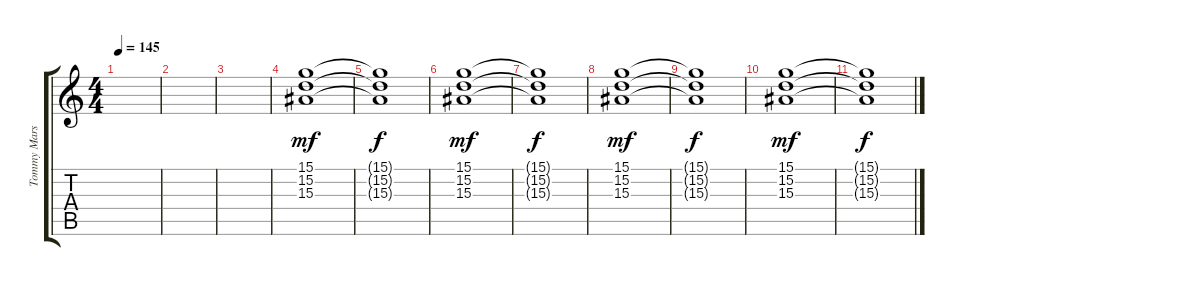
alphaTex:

\track ("Tommy Mars" "Tommy Mars") {instrument drawbarorgan}
\staff {score tabs}
\tuning (E4 B3 G3 D3 A2 E2) {hide}
\ts (4 4)
\tempo 145
\clef g2
\ks c
|
|
|
(15.1 15.2 15.3).1{dy mf} |
(15.1{t} 15.2{t} 15.3{t}).1{dy f} |
(15.1 15.2 15.3).1{dy mf} |
(15.1{t} 15.2{t} 15.3{t}).1{dy f} |
(15.1 15.2 15.3).1{dy mf} |
(15.1{t} 15.2{t} 15.3{t}).1{dy f} |
(15.1 15.2 15.3).1{dy mf} |
(15.1{t} 15.2{t} 15.3{t}).1{dy f}
